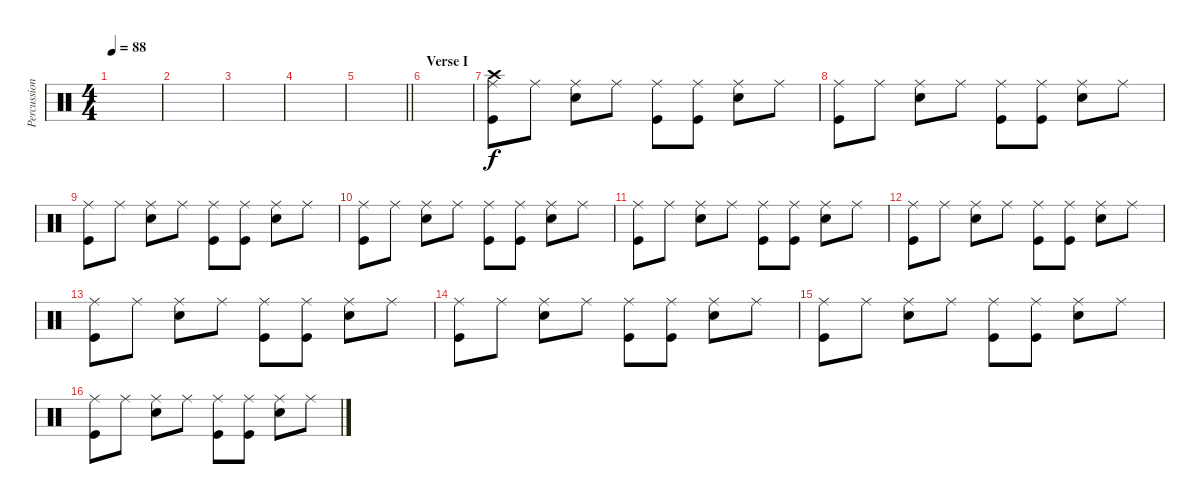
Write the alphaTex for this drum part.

\track ("Percussion" "Percussion") {instrument percussion}
\staff {score}
\articulation defaults
\ts (4 4)
\tempo 88
\clef neutral
\ks c
|
|
|
|
\barLineRight lightlight
|
\section ("" "Verse I")
|
("Crash high (hit)" "Ride (middle)" "Kick (hit)").8 "Ride (middle)".8 ("Ride (middle)" "Snare (hit) 2").8 "Ride (middle)".8 ("Ride (middle)" "Kick (hit)").8 ("Ride (middle)" "Kick (hit)").8 ("Ride (middle)" "Snare (hit) 2").8 "Ride (middle)".8 |
("Ride (middle)" "Kick (hit)").8 "Ride (middle)".8 ("Ride (middle)" "Snare (hit) 2").8 "Ride (middle)".8 ("Ride (middle)" "Kick (hit)").8 ("Ride (middle)" "Kick (hit)").8 ("Ride (middle)" "Snare (hit) 2").8 "Ride (middle)".8 |
("Ride (middle)" "Kick (hit)").8 "Ride (middle)".8 ("Ride (middle)" "Snare (hit) 2").8 "Ride (middle)".8 ("Ride (middle)" "Kick (hit)").8 ("Ride (middle)" "Kick (hit)").8 ("Ride (middle)" "Snare (hit) 2").8 "Ride (middle)".8 |
("Ride (middle)" "Kick (hit)").8 "Ride (middle)".8 ("Ride (middle)" "Snare (hit) 2").8 "Ride (middle)".8 ("Ride (middle)" "Kick (hit)").8 ("Ride (middle)" "Kick (hit)").8 ("Ride (middle)" "Snare (hit) 2").8 "Ride (middle)".8 |
("Ride (middle)" "Kick (hit)").8 "Ride (middle)".8 ("Ride (middle)" "Snare (hit) 2").8 "Ride (middle)".8 ("Ride (middle)" "Kick (hit)").8 ("Ride (middle)" "Kick (hit)").8 ("Ride (middle)" "Snare (hit) 2").8 "Ride (middle)".8 |
("Ride (middle)" "Kick (hit)").8 "Ride (middle)".8 ("Ride (middle)" "Snare (hit) 2").8 "Ride (middle)".8 ("Ride (middle)" "Kick (hit)").8 ("Ride (middle)" "Kick (hit)").8 ("Ride (middle)" "Snare (hit) 2").8 "Ride (middle)".8 |
("Ride (middle)" "Kick (hit)").8 "Ride (middle)".8 ("Ride (middle)" "Snare (hit) 2").8 "Ride (middle)".8 ("Ride (middle)" "Kick (hit)").8 ("Ride (middle)" "Kick (hit)").8 ("Ride (middle)" "Snare (hit) 2").8 "Ride (middle)".8 |
("Ride (middle)" "Kick (hit)").8 "Ride (middle)".8 ("Ride (middle)" "Snare (hit) 2").8 "Ride (middle)".8 ("Ride (middle)" "Kick (hit)").8 ("Ride (middle)" "Kick (hit)").8 ("Ride (middle)" "Snare (hit) 2").8 "Ride (middle)".8 |
("Ride (middle)" "Kick (hit)").8 "Ride (middle)".8 ("Ride (middle)" "Snare (hit) 2").8 "Ride (middle)".8 ("Ride (middle)" "Kick (hit)").8 ("Ride (middle)" "Kick (hit)").8 ("Ride (middle)" "Snare (hit) 2").8 "Ride (middle)".8 |
("Ride (middle)" "Kick (hit)").8 "Ride (middle)".8 ("Ride (middle)" "Snare (hit) 2").8 "Ride (middle)".8 ("Ride (middle)" "Kick (hit)").8 ("Ride (middle)" "Kick (hit)").8 ("Ride (middle)" "Snare (hit) 2").8 "Ride (middle)".8
